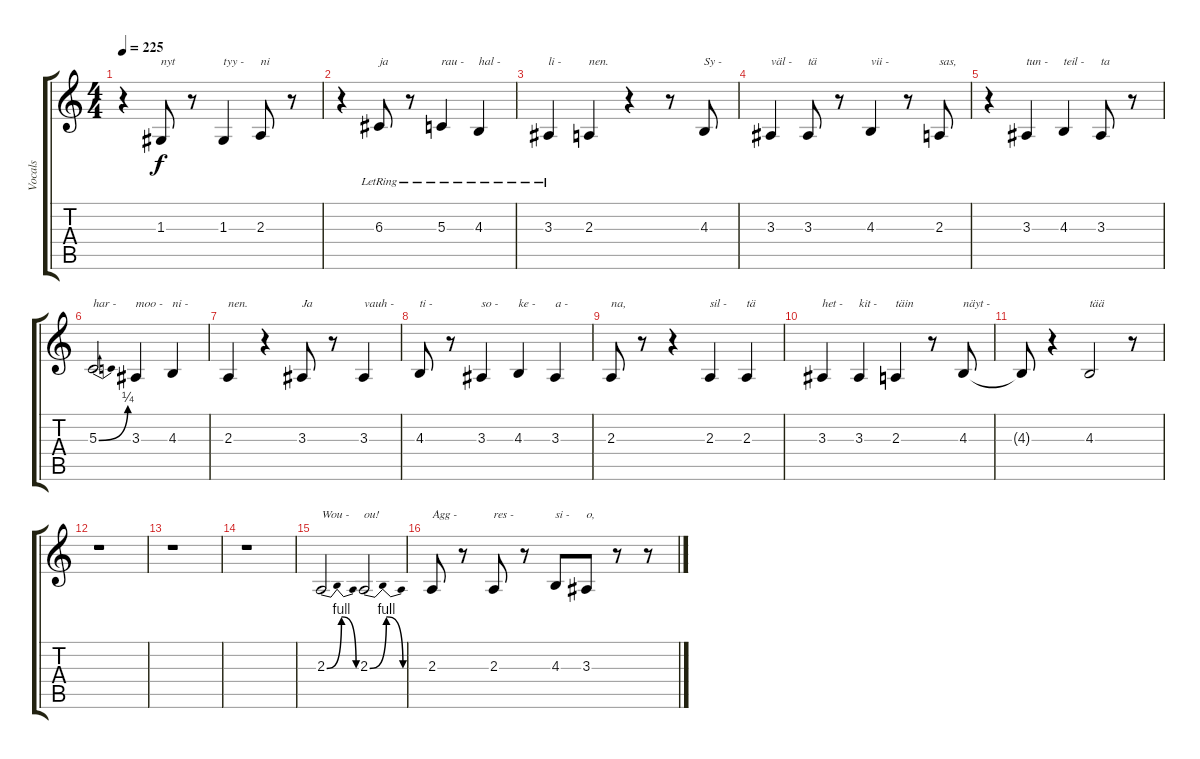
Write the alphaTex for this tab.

\track ("Vocals" "Vocals") {instrument lead8bassandlead}
\staff {score tabs}
\tuning (E4 B3 G3 D3 A2 E2) {hide}
\ts (4 4)
\tempo 225
\clef g2
\ks c
r.4{dy f} 1.3.8{txt "nyt"} r.8 1.3.4{txt "tyy -"} 2.3.8{txt "ni"} r.8 |
r.4 6.3{lr}.8{txt "ja"} r.8 5.3{lr}.4{txt "rau -"} 4.3{lr}.4{txt "hal -"} |
3.3{lr}.4{txt "li -"} 2.3.4{txt "nen."} r.4 r.8 4.3.8{txt "Sy -"} |
3.3.4{txt "väl -"} 3.3.8{txt "tä"} r.8 4.3.4{txt "vii -"} r.8 2.3.8{txt "sas,"} |
r.4 3.3.4{txt "tun -"} 4.3.4{txt "teil -"} 3.3.8{txt "ta"} r.8 |
5.3{be (bend 0 0 60 1)}.2{txt "har -"} 3.3.4{txt "moo -"} 4.3.4{txt "ni -"} |
2.3.4{txt "nen."} r.4 3.3.8{txt "Ja"} r.8 3.3.4{txt "vauh -"} |
4.3.8{txt "ti -"} r.8 3.3.4{txt "so -"} 4.3.4{txt "ke -"} 3.3.4{txt "a -"} |
2.3.8{txt "na,"} r.8 r.4 2.3.4{txt "sil -"} 2.3.4{txt "tä"} |
3.3.4{txt "het -"} 3.3.4{txt "kit -"} 2.3.4{txt "täin"} r.8 4.3.8{txt "näyt -"} |
4.3{t}.8 r.4 4.3.2{txt "tää"} r.8 |
r.1 |
r.1 |
r.1 |
2.3{be (bendrelease 0 0 30 4 30 4 60 0)}.2{txt "Wou -"} 2.3{be (bendrelease 0 0 30 4 30 4 60 0)}.2{txt "ou!"} |
2.3.8{txt "Agg -"} r.8 2.3.8{txt "res -"} r.8 4.3.8{txt "si -"} 3.3.8{txt "o,"} r.8 r.8
